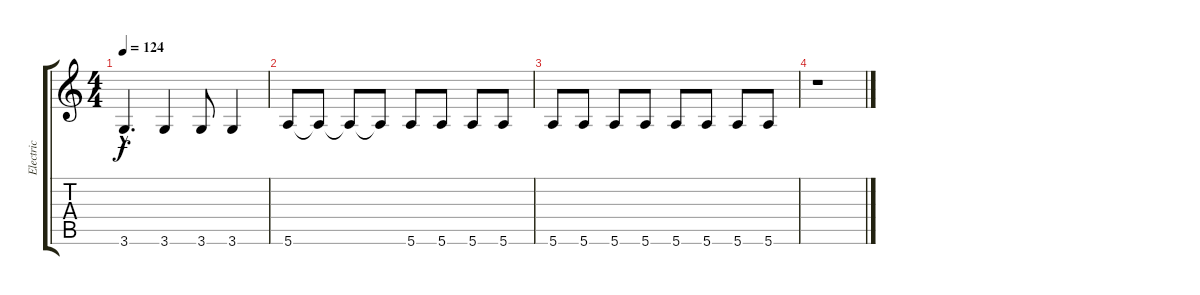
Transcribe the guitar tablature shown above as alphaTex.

\track ("Electric" "Electric") {instrument electricguitarclean}
\staff {score tabs}
\tuning (E4 B3 G3 D3 A2 E2) {hide}
\ts (4 4)
\tempo 124
\clef g2
\ks c
3.6{hac}.4{d dy f} 3.6.4 3.6.8 3.6.4 |
5.6.8 5.6{t}.8 5.6{t}.8 5.6{t}.8 5.6.8 5.6.8 5.6.8 5.6.8 |
5.6.8 5.6.8 5.6.8 5.6.8 5.6.8 5.6.8 5.6.8 5.6.8 |
r.1
